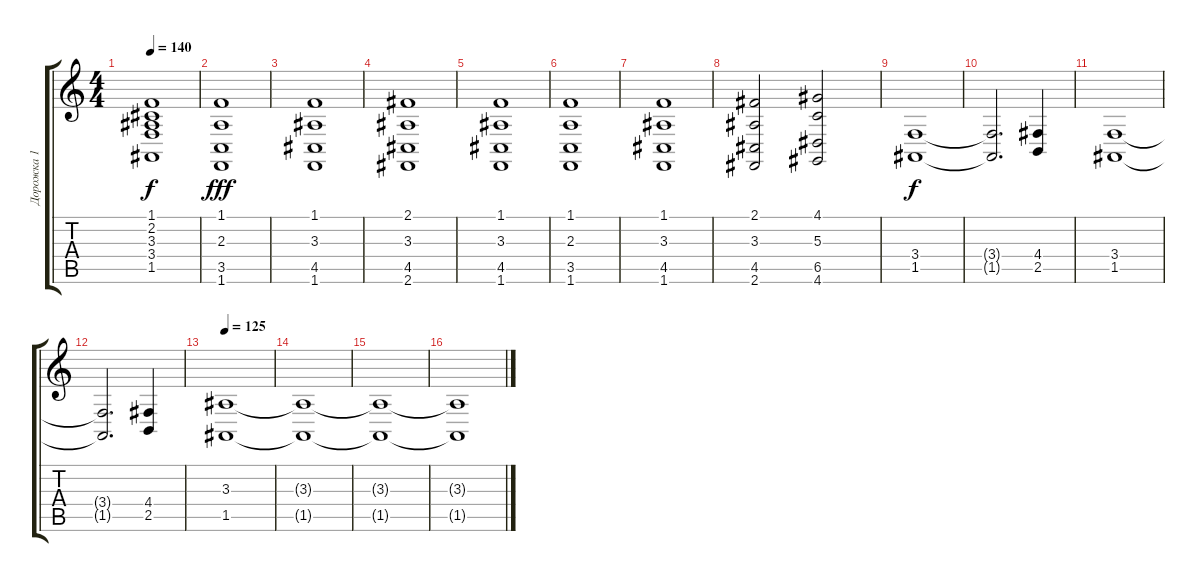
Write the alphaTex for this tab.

\track ("Дорожка 1" "Дорожка 1") {instrument stringensemble1}
\staff {score tabs}
\tuning (E4 B3 G3 D3 A2 E2) {hide}
\ts (4 4)
\tempo 140
\clef g2
\ks c
(1.1 2.2 3.3 3.4 1.5).1{dy f} |
(1.1 2.3 3.5 1.6).1{dy fff} |
(1.1 3.3 4.5 1.6).1 |
(2.1 3.3 4.5 2.6).1 |
(1.1 3.3 4.5 1.6).1 |
(1.1 2.3 3.5 1.6).1 |
(1.1 3.3 4.5 1.6).1 |
(2.1 3.3 4.5 2.6).2 (4.1 5.3 6.5 4.6).2 |
(3.4 1.5).1{dy f instrument choiraahs} |
(3.4{t} 1.5{t}).2{d} (4.4 2.5).4 |
(3.4 1.5).1 |
(3.4{t} 1.5{t}).2{d} (4.4 2.5).4 |
\tempo 125
(3.3 1.5).1 |
(3.3{t} 1.5{t}).1 |
(3.3{t} 1.5{t}).1 |
(3.3{t} 1.5{t}).1
